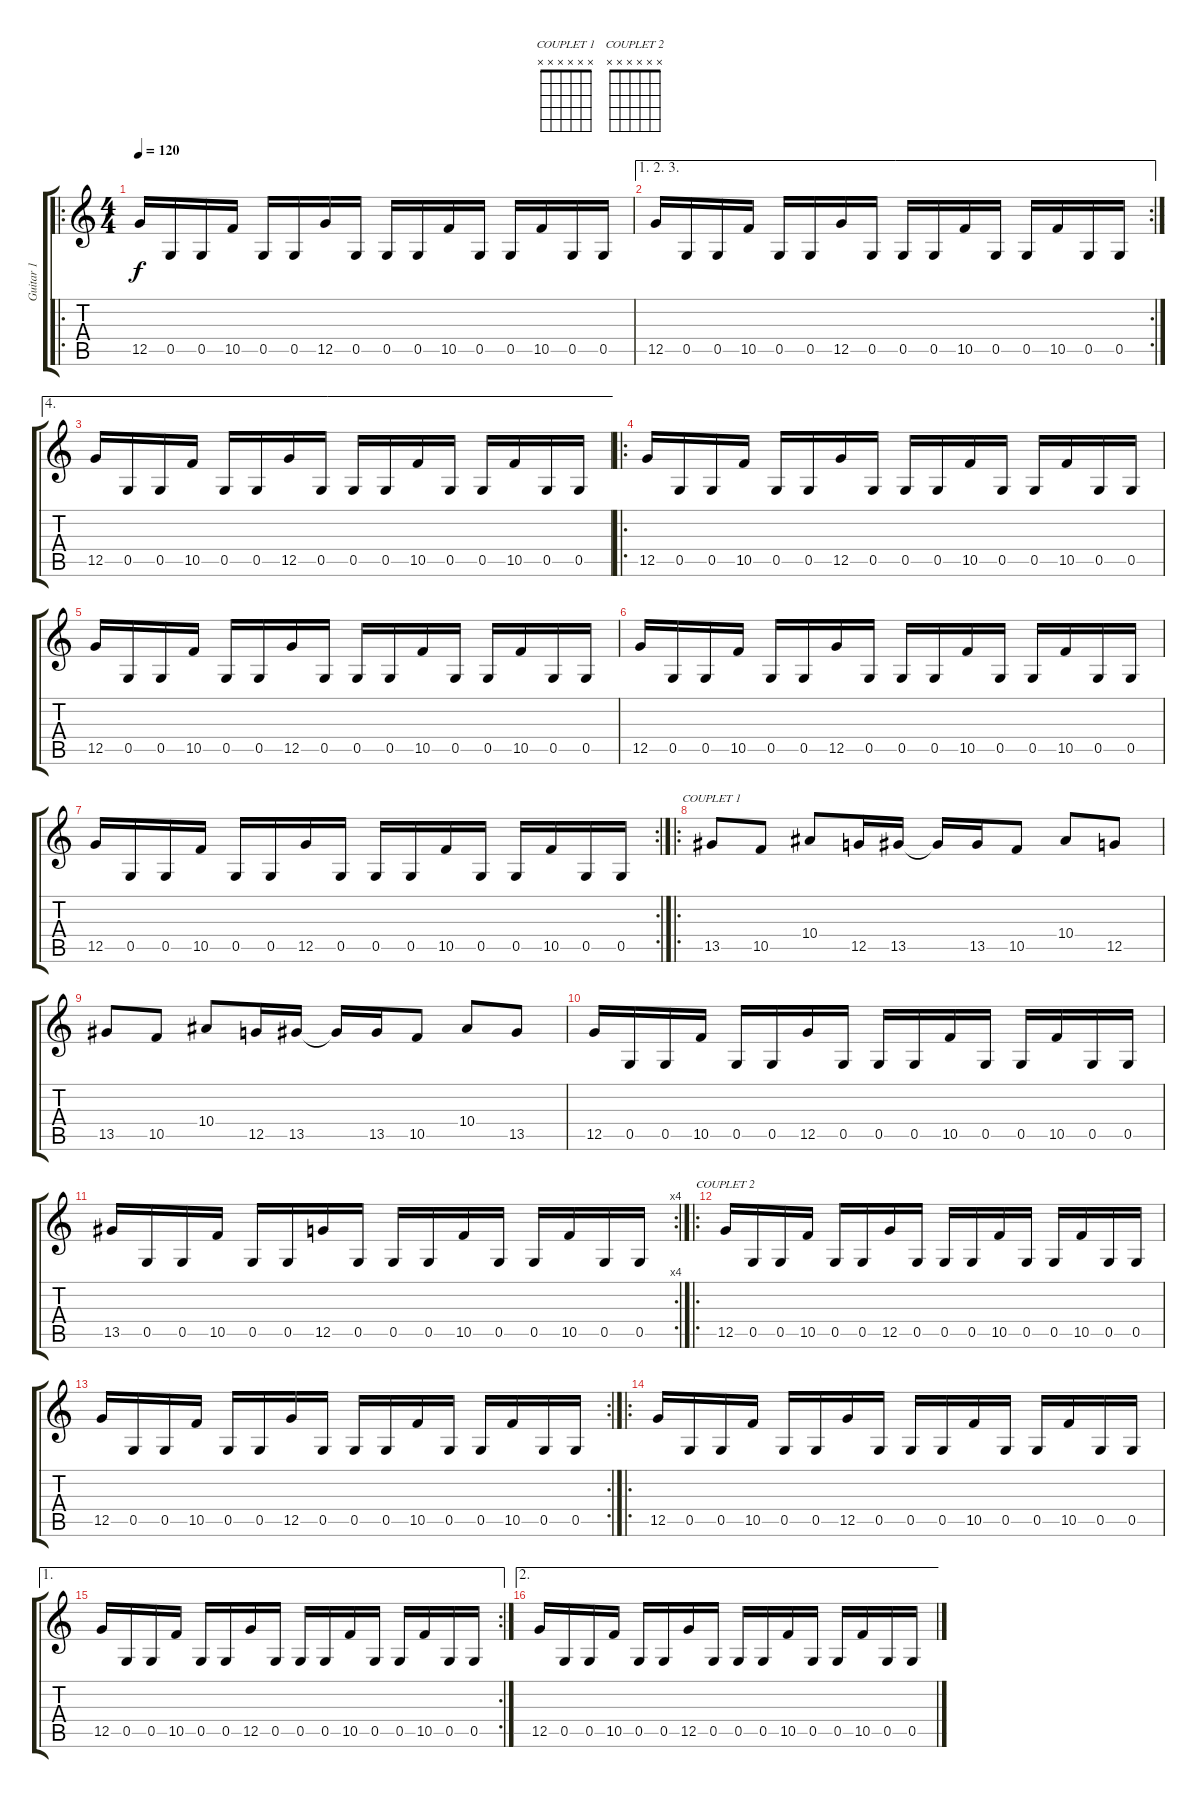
\track ("Guitar 1" "Guitar 1") {instrument distortionguitar}
\staff {score tabs}
\tuning (D4 A3 F3 C3 G2 D2) {hide}
\chord ("COUPLET 1" x x x x x x) {firstfret 0}
\chord ("COUPLET 2" x x x x x x) {firstfret 0}
\ro
\ts (4 4)
\tempo 120
\clef g2
\ks c
12.5.16{dy f instrument distortionguitar} 0.5.16 0.5.16 10.5.16 0.5.16 0.5.16 12.5.16 0.5.16 0.5.16 0.5.16 10.5.16 0.5.16 0.5.16 10.5.16 0.5.16 0.5.16 |
\ae (1 2 3)
\rc 2
12.5.16 0.5.16 0.5.16 10.5.16 0.5.16 0.5.16 12.5.16 0.5.16 0.5.16 0.5.16 10.5.16 0.5.16 0.5.16 10.5.16 0.5.16 0.5.16 |
\ae 4
12.5.16 0.5.16 0.5.16 10.5.16 0.5.16 0.5.16 12.5.16 0.5.16 0.5.16 0.5.16 10.5.16 0.5.16 0.5.16 10.5.16 0.5.16 0.5.16 |
\ro
12.5.16 0.5.16 0.5.16 10.5.16 0.5.16 0.5.16 12.5.16 0.5.16 0.5.16 0.5.16 10.5.16 0.5.16 0.5.16 10.5.16 0.5.16 0.5.16 |
12.5.16 0.5.16 0.5.16 10.5.16 0.5.16 0.5.16 12.5.16 0.5.16 0.5.16 0.5.16 10.5.16 0.5.16 0.5.16 10.5.16 0.5.16 0.5.16 |
12.5.16 0.5.16 0.5.16 10.5.16 0.5.16 0.5.16 12.5.16 0.5.16 0.5.16 0.5.16 10.5.16 0.5.16 0.5.16 10.5.16 0.5.16 0.5.16 |
\rc 2
12.5.16 0.5.16 0.5.16 10.5.16 0.5.16 0.5.16 12.5.16 0.5.16 0.5.16 0.5.16 10.5.16 0.5.16 0.5.16 10.5.16 0.5.16 0.5.16 |
\ro
13.5.8{ch "COUPLET 1"} 10.5.8 10.4.8 12.5.16 13.5.16 13.5{t}.16 13.5.16 10.5.8 10.4.8 12.5.8 |
13.5.8 10.5.8 10.4.8 12.5.16 13.5.16 13.5{t}.16 13.5.16 10.5.8 10.4.8 13.5.8 |
12.5.16 0.5.16 0.5.16 10.5.16 0.5.16 0.5.16 12.5.16 0.5.16 0.5.16 0.5.16 10.5.16 0.5.16 0.5.16 10.5.16 0.5.16 0.5.16 |
\rc 4
13.5.16 0.5.16 0.5.16 10.5.16 0.5.16 0.5.16 12.5.16 0.5.16 0.5.16 0.5.16 10.5.16 0.5.16 0.5.16 10.5.16 0.5.16 0.5.16 |
\ro
12.5.16{ch "COUPLET 2"} 0.5.16 0.5.16 10.5.16 0.5.16 0.5.16 12.5.16 0.5.16 0.5.16 0.5.16 10.5.16 0.5.16 0.5.16 10.5.16 0.5.16 0.5.16 |
\rc 2
12.5.16 0.5.16 0.5.16 10.5.16 0.5.16 0.5.16 12.5.16 0.5.16 0.5.16 0.5.16 10.5.16 0.5.16 0.5.16 10.5.16 0.5.16 0.5.16 |
\ro
12.5.16 0.5.16 0.5.16 10.5.16 0.5.16 0.5.16 12.5.16 0.5.16 0.5.16 0.5.16 10.5.16 0.5.16 0.5.16 10.5.16 0.5.16 0.5.16 |
\ae 1
\rc 2
12.5.16 0.5.16 0.5.16 10.5.16 0.5.16 0.5.16 12.5.16 0.5.16 0.5.16 0.5.16 10.5.16 0.5.16 0.5.16 10.5.16 0.5.16 0.5.16 |
\ae 2
12.5.16 0.5.16 0.5.16 10.5.16 0.5.16 0.5.16 12.5.16 0.5.16 0.5.16 0.5.16 10.5.16 0.5.16 0.5.16 10.5.16 0.5.16 0.5.16
